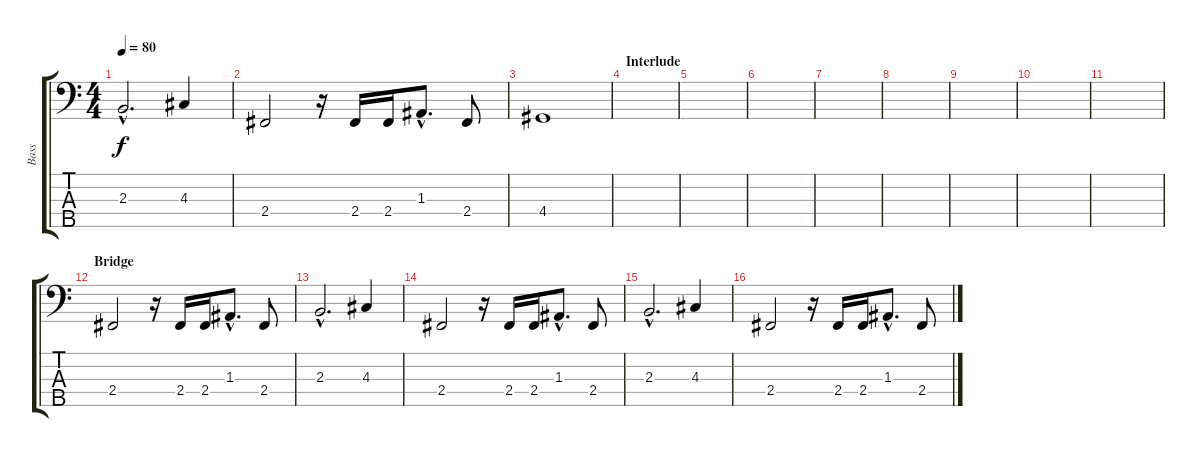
\track ("Bass" "Bass") {instrument electricbassfinger}
\staff {score tabs}
\tuning (G2 D2 A1 E1 B0) {hide}
\ts (4 4)
\tempo 80
\clef f4
\ks c
2.3{hac}.2{d dy f} 4.3.4 |
2.4.2 r.16 2.4.16 2.4.16 1.3{hac}.8{d} 2.4.8 |
4.4.1 |
\section ("" "Interlude")
|
|
|
|
|
|
|
|
\section ("" "Bridge")
2.4.2 r.16 2.4.16 2.4.16 1.3{hac}.8{d} 2.4.8 |
2.3{hac}.2{d} 4.3.4 |
2.4.2 r.16 2.4.16 2.4.16 1.3{hac}.8{d} 2.4.8 |
2.3{hac}.2{d} 4.3.4 |
2.4.2 r.16 2.4.16 2.4.16 1.3{hac}.8{d} 2.4.8
